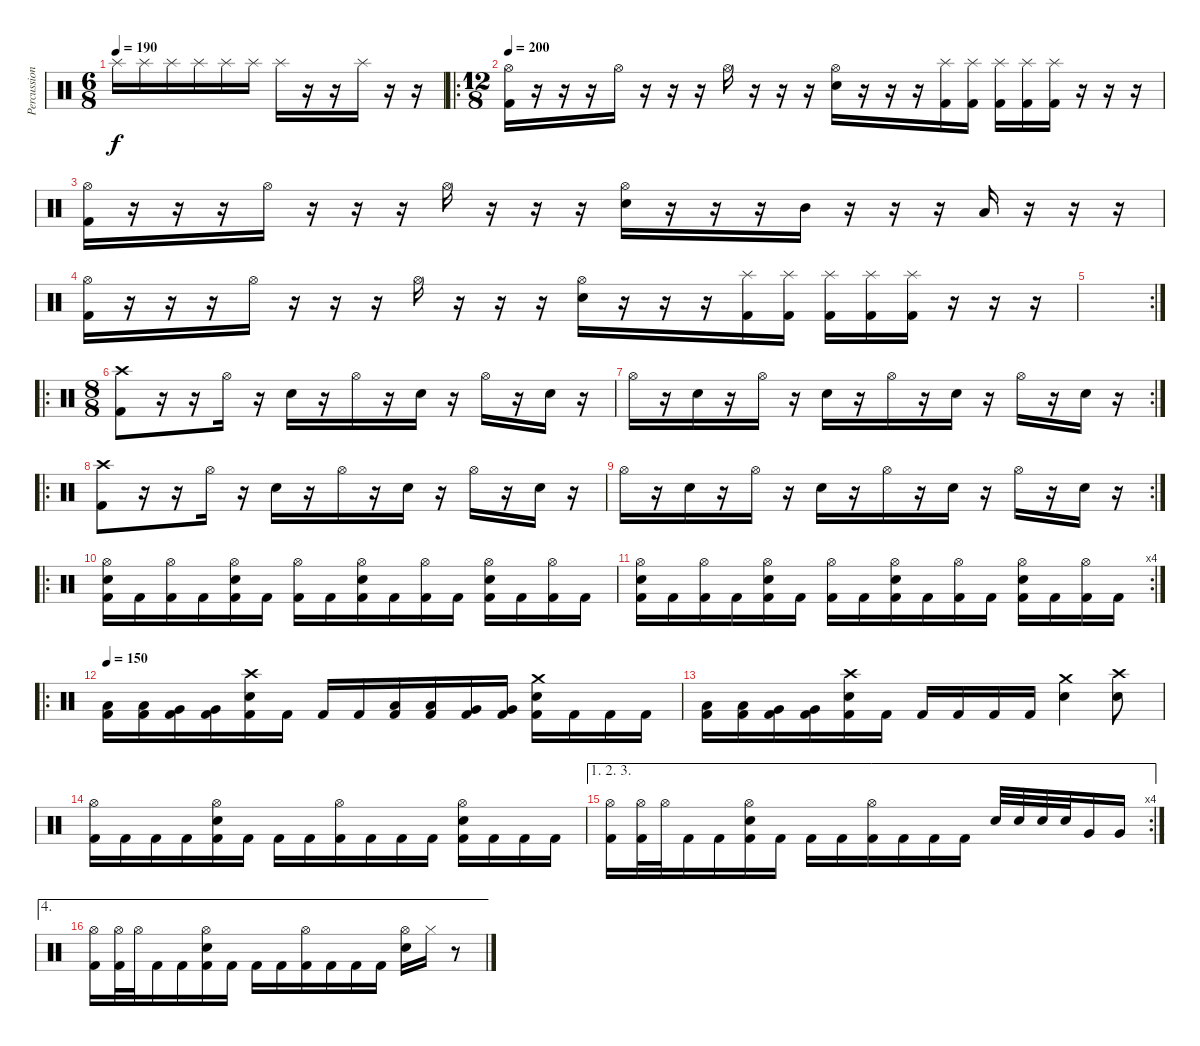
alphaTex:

\track ("Percussion" "Percussion") {instrument percussion}
\staff {score}
\articulation defaults
\ts (6 8)
\tempo 190
\clef neutral
\ks c "Splash (hit)".16{dy f} "Splash (hit)".16 "Splash (hit)".16 "Splash (hit)".16 "Splash (hit)".16 "Splash (hit)".16 "Splash (hit)".16
r.16 r.16 "Splash (hit)".16 r.16 r.16 |
\ro
\ts (12 8)
\tempo 200
("Hi-Hat (open)" "Kick (hit) 2").16 r.16 r.16 r.16 "Hi-Hat (open)".16 r.16 r.16 r.16 "Hi-Hat (open)".16 r.16 r.16 r.16 ("Hi-Hat (open)" "Electric Snare (hit)").16 r.16 r.16 r.16 ("Splash (hit)" "Kick (hit) 2").16 ("Splash (hit)" "Kick (hit) 2").16 ("Splash (hit)" "Kick (hit) 2").16 ("Splash (hit)" "Kick (hit) 2").16 ("Splash (hit)" "Kick (hit) 2").16 r.16 r.16 r.16 |
("Hi-Hat (open)" "Kick (hit) 2").16 r.16 r.16 r.16 "Hi-Hat (open)".16 r.16 r.16 r.16 "Hi-Hat (open)".16 r.16 r.16 r.16 ("Hi-Hat (open)" "Electric Snare (hit)").16 r.16 r.16 r.16 "Mid Tom (hit)".16 r.16 r.16 r.16 "Low Tom (hit)".16 r.16 r.16 r.16 |
("Hi-Hat (open)" "Kick (hit) 2").16 r.16 r.16 r.16 "Hi-Hat (open)".16 r.16 r.16 r.16 "Hi-Hat (open)".16 r.16 r.16 r.16 ("Hi-Hat (open)" "Electric Snare (hit)").16 r.16 r.16 r.16 ("Splash (hit)" "Kick (hit) 2").16 ("Splash (hit)" "Kick (hit) 2").16 ("Splash (hit)" "Kick (hit) 2").16 ("Splash (hit)" "Kick (hit) 2").16 ("Splash (hit)" "Kick (hit) 2").16 r.16 r.16 r.16 |
\rc 2
|
\ro
\ts (8 8)
("Crash high (hit)" "Kick (hit) 2").8 r.16 r.16 "Hi-Hat (open)".16 r.16 "Electric Snare (hit)".16 r.16 "Hi-Hat (open)".16 r.16 "Electric Snare (hit)".16 r.16 "Hi-Hat (open)".16 r.16 "Electric Snare (hit)".16 r.16 |
\rc 2 "Hi-Hat (open)".16
r.16 "Electric Snare (hit)".16 r.16 "Hi-Hat (open)".16 r.16 "Electric Snare (hit)".16 r.16 "Hi-Hat (open)".16 r.16 "Electric Snare (hit)".16 r.16 "Hi-Hat (open)".16 r.16 "Electric Snare (hit)".16 r.16 |
\ro
("Crash high (hit)" "Kick (hit) 2").8 r.16 r.16 "Hi-Hat (open)".16 r.16 "Electric Snare (hit)".16 r.16 "Hi-Hat (open)".16 r.16 "Electric Snare (hit)".16 r.16 "Hi-Hat (open)".16 r.16 "Electric Snare (hit)".16 r.16 |
\rc 2 "Hi-Hat (open)".16
r.16 "Electric Snare (hit)".16 r.16 "Hi-Hat (open)".16 r.16 "Electric Snare (hit)".16 r.16 "Hi-Hat (open)".16 r.16 "Electric Snare (hit)".16 r.16 "Hi-Hat (open)".16 r.16 "Electric Snare (hit)".16 r.16 |
\ro
("Hi-Hat (open)" "Electric Snare (hit)" "Kick (hit) 2").16 "Kick (hit) 2".16 ("Hi-Hat (open)" "Kick (hit) 2").16 "Kick (hit) 2".16 ("Hi-Hat (open)" "Electric Snare (hit)" "Kick (hit) 2").16 "Kick (hit) 2".16 ("Hi-Hat (open)" "Kick (hit) 2").16 "Kick (hit) 2".16 ("Hi-Hat (open)" "Electric Snare (hit)" "Kick (hit) 2").16 "Kick (hit) 2".16 ("Hi-Hat (open)" "Kick (hit) 2").16 "Kick (hit) 2".16 ("Hi-Hat (open)" "Electric Snare (hit)" "Kick (hit) 2").16 "Kick (hit) 2".16 ("Hi-Hat (open)" "Kick (hit) 2").16 "Kick (hit) 2".16 |
\rc 4
("Hi-Hat (open)" "Electric Snare (hit)" "Kick (hit) 2").16 "Kick (hit) 2".16 ("Hi-Hat (open)" "Kick (hit) 2").16 "Kick (hit) 2".16 ("Hi-Hat (open)" "Electric Snare (hit)" "Kick (hit) 2").16 "Kick (hit) 2".16 ("Hi-Hat (open)" "Kick (hit) 2").16 "Kick (hit) 2".16 ("Hi-Hat (open)" "Electric Snare (hit)" "Kick (hit) 2").16 "Kick (hit) 2".16 ("Hi-Hat (open)" "Kick (hit) 2").16 "Kick (hit) 2".16 ("Hi-Hat (open)" "Electric Snare (hit)" "Kick (hit) 2").16 "Kick (hit) 2".16 ("Hi-Hat (open)" "Kick (hit) 2").16 "Kick (hit) 2".16 |
\ro
\tempo 150
("Low Tom (hit)" "Kick (hit) 2").16 ("Low Tom (hit)" "Kick (hit) 2").16 ("Very Low Tom (hit)" "Kick (hit) 2").16 ("Very Low Tom (hit)" "Kick (hit) 2").16 ("Crash high (hit)" "Electric Snare (hit)" "Kick (hit) 2").16 "Kick (hit) 2".16 "Kick (hit) 2".16 "Kick (hit) 2".16 ("Low Tom (hit)" "Kick (hit) 2").16 ("Low Tom (hit)" "Kick (hit) 2").16 ("Very Low Tom (hit)" "Kick (hit) 2").16 ("Very Low Tom (hit)" "Kick (hit) 2").16 ("Crash medium (hit)" "Electric Snare (hit)" "Kick (hit) 2").16 "Kick (hit) 2".16 "Kick (hit) 2".16 "Kick (hit) 2".16 |
("Low Tom (hit)" "Kick (hit) 2").16 ("Low Tom (hit)" "Kick (hit) 2").16 ("Very Low Tom (hit)" "Kick (hit) 2").16 ("Very Low Tom (hit)" "Kick (hit) 2").16 ("Crash high (hit)" "Electric Snare (hit)" "Kick (hit) 2").16 "Kick (hit) 2".16 "Kick (hit) 2".16 "Kick (hit) 2".16 "Kick (hit) 2".16 "Kick (hit) 2".16 ("Crash medium (hit)" "Electric Snare (hit)").4 ("Crash high (hit)" "Electric Snare (hit)").8 |
("Hi-Hat (open)" "Kick (hit) 2").16 "Kick (hit) 2".16 "Kick (hit) 2".16 "Kick (hit) 2".16 ("Hi-Hat (open)" "Electric Snare (hit)" "Kick (hit) 2").16 "Kick (hit) 2".16 "Kick (hit) 2".16 "Kick (hit) 2".16 ("Hi-Hat (open)" "Kick (hit) 2").16 "Kick (hit) 2".16 "Kick (hit) 2".16 "Kick (hit) 2".16 ("Hi-Hat (open)" "Electric Snare (hit)" "Kick (hit) 2").16 "Kick (hit) 2".16 "Kick (hit) 2".16 "Kick (hit) 2".16 |
\ae (1 2 3)
\rc 4
("Hi-Hat (open)" "Kick (hit) 2").16 ("Hi-Hat (open)" "Kick (hit) 2").32 "Hi-Hat (open)".32 "Kick (hit) 2".16 "Kick (hit) 2".16 ("Hi-Hat (open)" "Electric Snare (hit)" "Kick (hit) 2").16 "Kick (hit) 2".16 "Kick (hit) 2".16 "Kick (hit) 2".16 ("Hi-Hat (open)" "Kick (hit) 2").16 "Kick (hit) 2".16 "Kick (hit) 2".16 "Kick (hit) 2".16 "Electric Snare (hit)".32 "Electric Snare (hit)".32 "Electric Snare (hit)".32 "Electric Snare (hit)".32 "Very Low Tom (hit)".16 "Very Low Tom (hit)".16 |
\ae 4
("Hi-Hat (open)" "Kick (hit) 2").16 ("Hi-Hat (open)" "Kick (hit) 2").32 "Hi-Hat (open)".32 "Kick (hit) 2".16 "Kick (hit) 2".16 ("Hi-Hat (open)" "Electric Snare (hit)" "Kick (hit) 2").16 "Kick (hit) 2".16 "Kick (hit) 2".16 "Kick (hit) 2".16 ("Hi-Hat (open)" "Kick (hit) 2").16 "Kick (hit) 2".16 "Kick (hit) 2".16 "Kick (hit) 2".16 ("Hi-Hat (open)" "Electric Snare (hit)").16 "Hi-Hat (closed)".16 r.8
